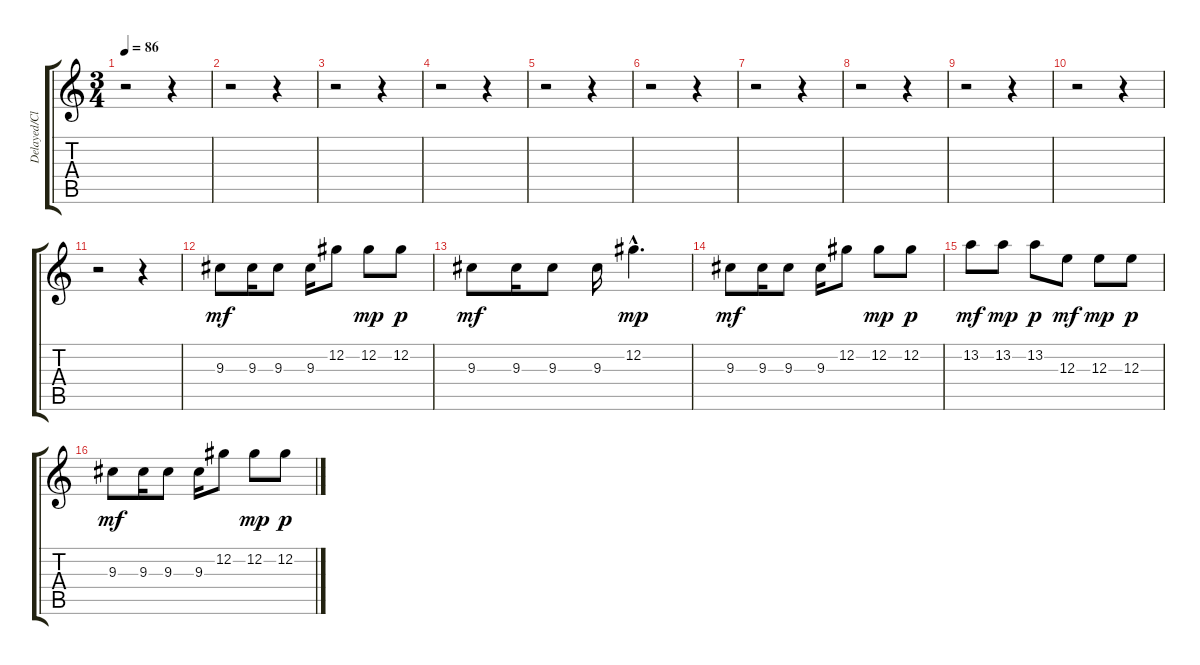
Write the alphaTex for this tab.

\track ("Delayed/Clean Guitar" "Delayed/Cl") {instrument electricguitarjazz}
\staff {score tabs}
\tuning (Db4 Ab3 E3 B2 Gb2 B1) {hide}
\ts (3 4)
\tempo 86
\clef g2
\ks c
r.2{dy ppp} r.4 |
r.2 r.4 |
r.2 r.4 |
r.2 r.4 |
r.2 r.4 |
r.2 r.4 |
r.2 r.4 |
r.2 r.4 |
r.2 r.4 |
r.2 r.4 |
r.2 r.4 |
9.3.8{dy mf instrument electricguitarjazz} 9.3.16 9.3.8 9.3.16 12.2.8 12.2.8{dy mp} 12.2.8{dy p} |
9.3.8{dy mf} 9.3.16 9.3.8 9.3.16 12.2{hac}.4{d dy mp} |
9.3.8{dy mf} 9.3.16 9.3.8 9.3.16 12.2.8 12.2.8{dy mp} 12.2.8{dy p} |
13.2.8{dy mf} 13.2.8{dy mp} 13.2.8{dy p} 12.3.8{dy mf} 12.3.8{dy mp} 12.3.8{dy p} |
9.3.8{dy mf instrument electricguitarjazz} 9.3.16 9.3.8 9.3.16 12.2.8 12.2.8{dy mp} 12.2.8{dy p}
